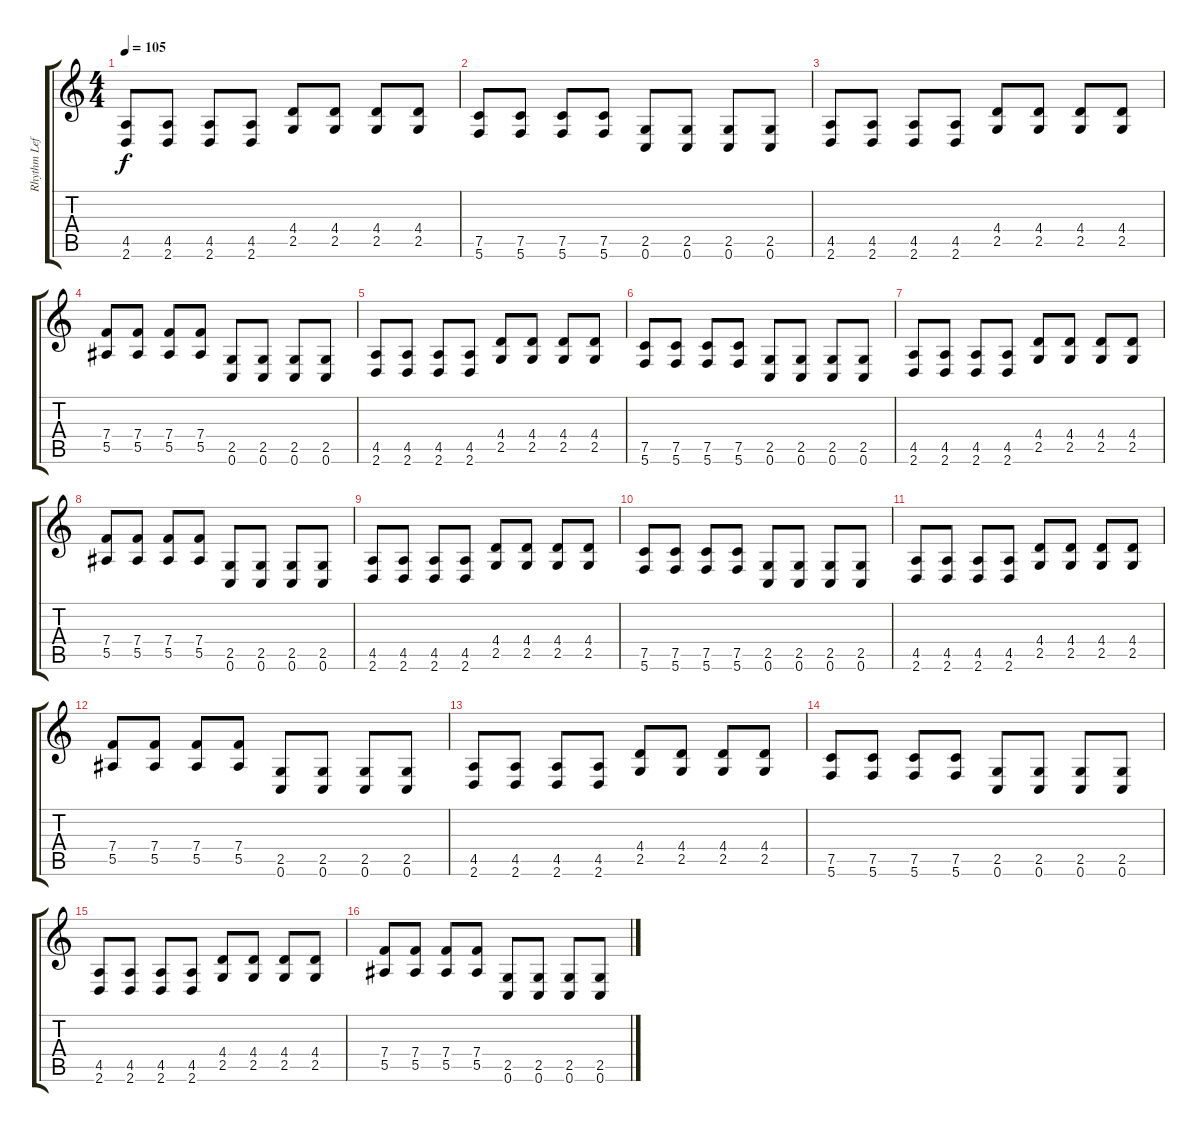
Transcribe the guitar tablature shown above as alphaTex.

\track ("Rhythm Left" "Rhythm Lef") {instrument distortionguitar}
\staff {score tabs}
\tuning (C4 G3 Eb3 Bb2 F2 C2) {hide}
\ts (4 4)
\tempo 105
\clef g2
\ks c
(4.5 2.6).8{dy f} (4.5 2.6).8 (4.5 2.6).8 (4.5 2.6).8 (4.4 2.5).8 (4.4 2.5).8 (4.4 2.5).8 (4.4 2.5).8 |
(7.5 5.6).8 (7.5 5.6).8 (7.5 5.6).8 (7.5 5.6).8 (2.5 0.6).8 (2.5 0.6).8 (2.5 0.6).8 (2.5 0.6).8 |
(4.5 2.6).8 (4.5 2.6).8 (4.5 2.6).8 (4.5 2.6).8 (4.4 2.5).8 (4.4 2.5).8 (4.4 2.5).8 (4.4 2.5).8 |
(7.4 5.5).8 (7.4 5.5).8 (7.4 5.5).8 (7.4 5.5).8 (2.5 0.6).8 (2.5 0.6).8 (2.5 0.6).8 (2.5 0.6).8 |
(4.5 2.6).8 (4.5 2.6).8 (4.5 2.6).8 (4.5 2.6).8 (4.4 2.5).8 (4.4 2.5).8 (4.4 2.5).8 (4.4 2.5).8 |
(7.5 5.6).8 (7.5 5.6).8 (7.5 5.6).8 (7.5 5.6).8 (2.5 0.6).8 (2.5 0.6).8 (2.5 0.6).8 (2.5 0.6).8 |
(4.5 2.6).8 (4.5 2.6).8 (4.5 2.6).8 (4.5 2.6).8 (4.4 2.5).8 (4.4 2.5).8 (4.4 2.5).8 (4.4 2.5).8 |
(7.4 5.5).8 (7.4 5.5).8 (7.4 5.5).8 (7.4 5.5).8 (2.5 0.6).8 (2.5 0.6).8 (2.5 0.6).8 (2.5 0.6).8 |
(4.5 2.6).8 (4.5 2.6).8 (4.5 2.6).8 (4.5 2.6).8 (4.4 2.5).8 (4.4 2.5).8 (4.4 2.5).8 (4.4 2.5).8 |
(7.5 5.6).8 (7.5 5.6).8 (7.5 5.6).8 (7.5 5.6).8 (2.5 0.6).8 (2.5 0.6).8 (2.5 0.6).8 (2.5 0.6).8 |
(4.5 2.6).8 (4.5 2.6).8 (4.5 2.6).8 (4.5 2.6).8 (4.4 2.5).8 (4.4 2.5).8 (4.4 2.5).8 (4.4 2.5).8 |
(7.4 5.5).8 (7.4 5.5).8 (7.4 5.5).8 (7.4 5.5).8 (2.5 0.6).8 (2.5 0.6).8 (2.5 0.6).8 (2.5 0.6).8 |
(4.5 2.6).8 (4.5 2.6).8 (4.5 2.6).8 (4.5 2.6).8 (4.4 2.5).8 (4.4 2.5).8 (4.4 2.5).8 (4.4 2.5).8 |
(7.5 5.6).8 (7.5 5.6).8 (7.5 5.6).8 (7.5 5.6).8 (2.5 0.6).8 (2.5 0.6).8 (2.5 0.6).8 (2.5 0.6).8 |
(4.5 2.6).8 (4.5 2.6).8 (4.5 2.6).8 (4.5 2.6).8 (4.4 2.5).8 (4.4 2.5).8 (4.4 2.5).8 (4.4 2.5).8 |
(7.4 5.5).8 (7.4 5.5).8 (7.4 5.5).8 (7.4 5.5).8 (2.5 0.6).8 (2.5 0.6).8 (2.5 0.6).8 (2.5 0.6).8
